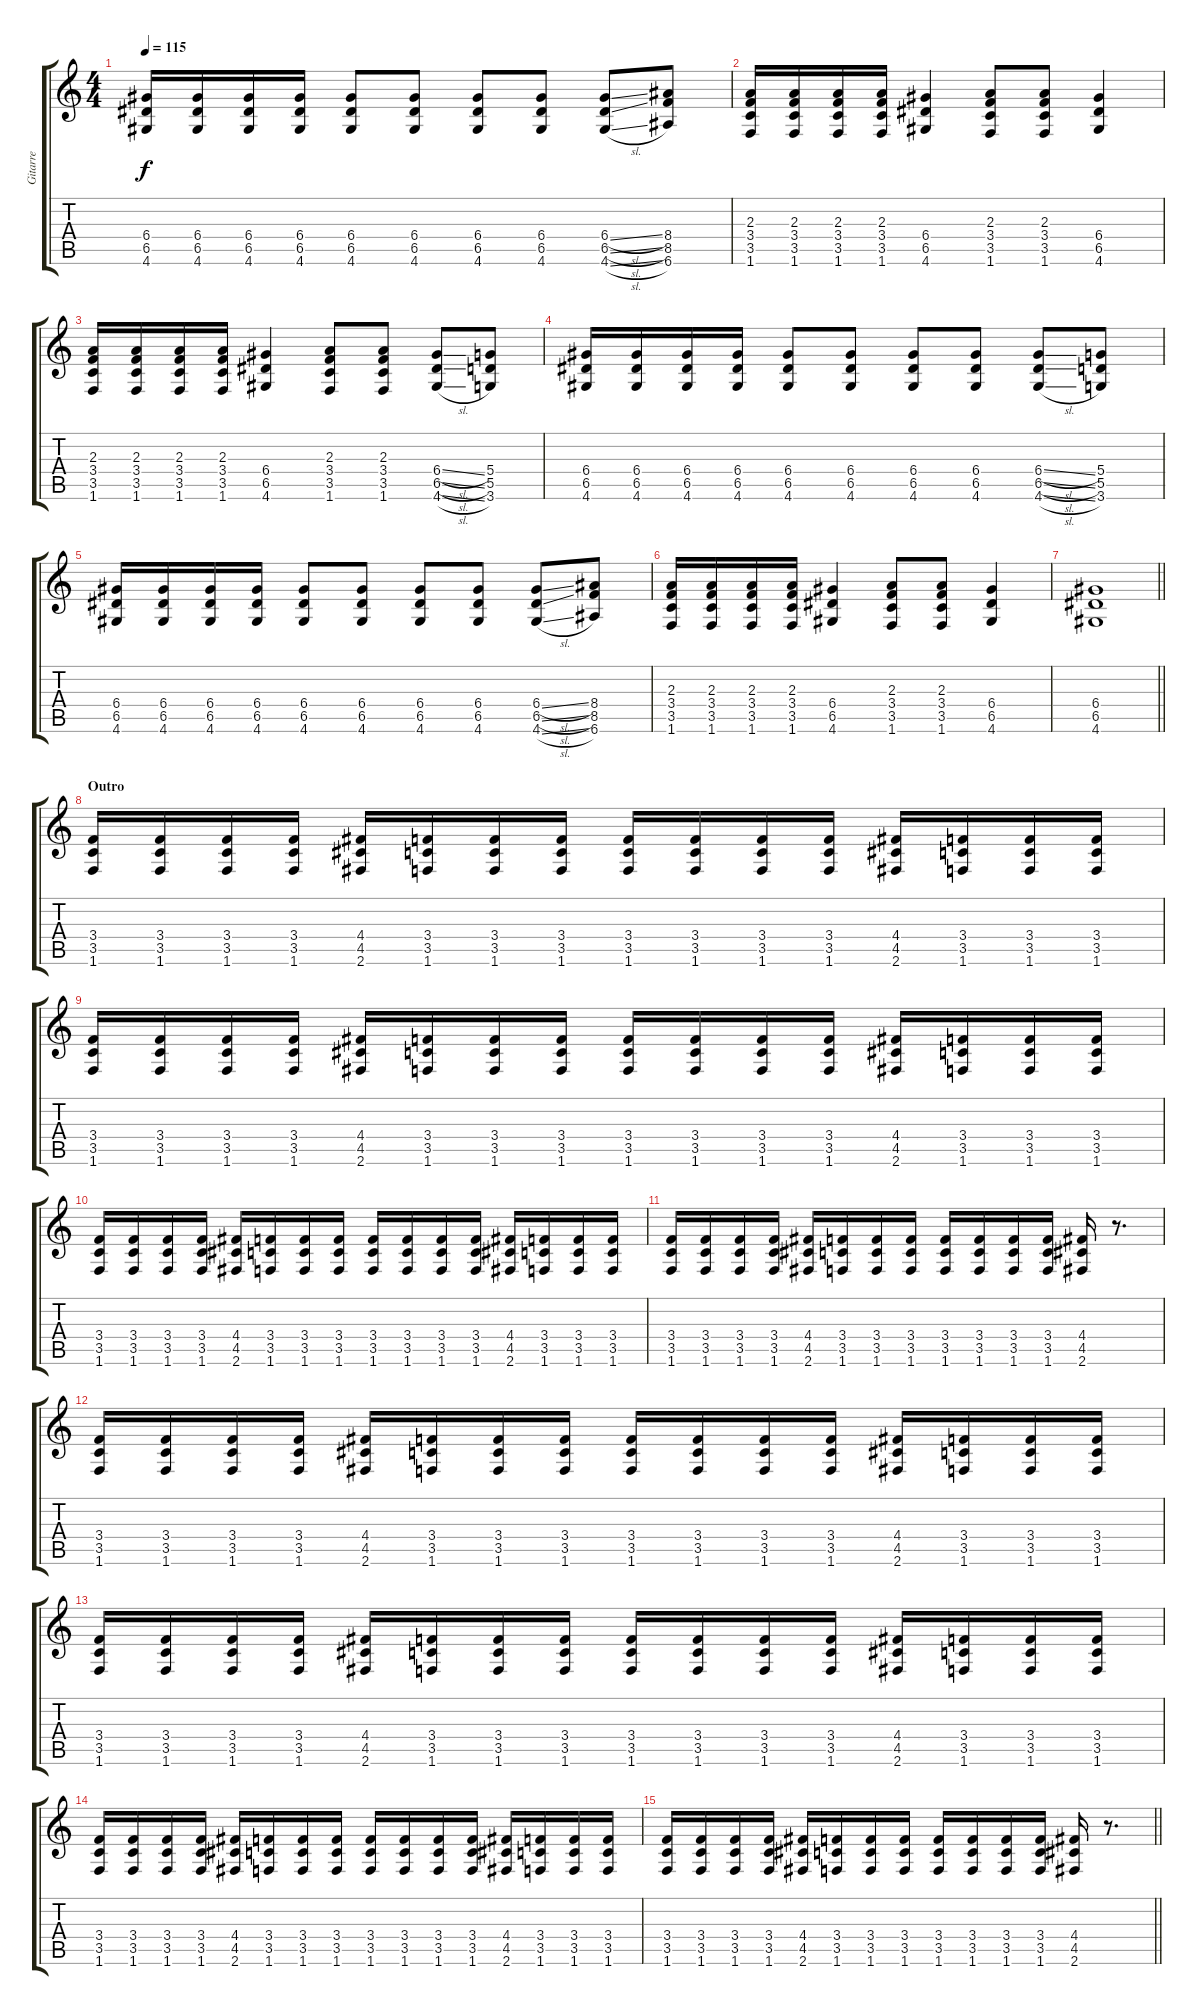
\track ("Gitarre" "Gitarre") {instrument distortionguitar}
\staff {score tabs}
\tuning (E4 B3 G3 D3 A2 E2) {hide}
\ts (4 4)
\tempo 115
\clef g2
\ks c
(6.4 6.5 4.6).16{dy f} (6.4 6.5 4.6).16 (6.4 6.5 4.6).16 (6.4 6.5 4.6).16 (6.4 6.5 4.6).8 (6.4 6.5 4.6).8 (6.4 6.5 4.6).8 (6.4 6.5 4.6).8 (6.4{sl} 6.5{sl} 4.6{sl}).8 (8.4 8.5 6.6).8 |
(2.3 3.4 3.5 1.6).16 (2.3 3.4 3.5 1.6).16 (2.3 3.4 3.5 1.6).16 (2.3 3.4 3.5 1.6).16 (6.4 6.5 4.6).4 (2.3 3.4 3.5 1.6).8 (2.3 3.4 3.5 1.6).8 (6.4 6.5 4.6).4 |
(2.3 3.4 3.5 1.6).16 (2.3 3.4 3.5 1.6).16 (2.3 3.4 3.5 1.6).16 (2.3 3.4 3.5 1.6).16 (6.4 6.5 4.6).4 (2.3 3.4 3.5 1.6).8 (2.3 3.4 3.5 1.6).8 (6.4{sl} 6.5{sl} 4.6{sl}).8 (5.4 5.5 3.6).8 |
(6.4 6.5 4.6).16 (6.4 6.5 4.6).16 (6.4 6.5 4.6).16 (6.4 6.5 4.6).16 (6.4 6.5 4.6).8 (6.4 6.5 4.6).8 (6.4 6.5 4.6).8 (6.4 6.5 4.6).8 (6.4{sl} 6.5{sl} 4.6{sl}).8 (5.4 5.5 3.6).8 |
(6.4 6.5 4.6).16 (6.4 6.5 4.6).16 (6.4 6.5 4.6).16 (6.4 6.5 4.6).16 (6.4 6.5 4.6).8 (6.4 6.5 4.6).8 (6.4 6.5 4.6).8 (6.4 6.5 4.6).8 (6.4{sl} 6.5{sl} 4.6{sl}).8 (8.4 8.5 6.6).8 |
(2.3 3.4 3.5 1.6).16 (2.3 3.4 3.5 1.6).16 (2.3 3.4 3.5 1.6).16 (2.3 3.4 3.5 1.6).16 (6.4 6.5 4.6).4 (2.3 3.4 3.5 1.6).8 (2.3 3.4 3.5 1.6).8 (6.4 6.5 4.6).4 |
\barLineRight lightlight
(6.4 6.5 4.6).1 |
\section ("" "Outro")
(3.4 3.5 1.6).16 (3.4 3.5 1.6).16 (3.4 3.5 1.6).16 (3.4 3.5 1.6).16 (4.4 4.5 2.6).16 (3.4 3.5 1.6).16 (3.4 3.5 1.6).16 (3.4 3.5 1.6).16 (3.4 3.5 1.6).16 (3.4 3.5 1.6).16 (3.4 3.5 1.6).16 (3.4 3.5 1.6).16 (4.4 4.5 2.6).16 (3.4 3.5 1.6).16 (3.4 3.5 1.6).16 (3.4 3.5 1.6).16 |
(3.4 3.5 1.6).16 (3.4 3.5 1.6).16 (3.4 3.5 1.6).16 (3.4 3.5 1.6).16 (4.4 4.5 2.6).16 (3.4 3.5 1.6).16 (3.4 3.5 1.6).16 (3.4 3.5 1.6).16 (3.4 3.5 1.6).16 (3.4 3.5 1.6).16 (3.4 3.5 1.6).16 (3.4 3.5 1.6).16 (4.4 4.5 2.6).16 (3.4 3.5 1.6).16 (3.4 3.5 1.6).16 (3.4 3.5 1.6).16 |
(3.4 3.5 1.6).16 (3.4 3.5 1.6).16 (3.4 3.5 1.6).16 (3.4 3.5 1.6).16 (4.4 4.5 2.6).16 (3.4 3.5 1.6).16 (3.4 3.5 1.6).16 (3.4 3.5 1.6).16 (3.4 3.5 1.6).16 (3.4 3.5 1.6).16 (3.4 3.5 1.6).16 (3.4 3.5 1.6).16 (4.4 4.5 2.6).16 (3.4 3.5 1.6).16 (3.4 3.5 1.6).16 (3.4 3.5 1.6).16 |
(3.4 3.5 1.6).16 (3.4 3.5 1.6).16 (3.4 3.5 1.6).16 (3.4 3.5 1.6).16 (4.4 4.5 2.6).16 (3.4 3.5 1.6).16 (3.4 3.5 1.6).16 (3.4 3.5 1.6).16 (3.4 3.5 1.6).16 (3.4 3.5 1.6).16 (3.4 3.5 1.6).16 (3.4 3.5 1.6).16 (4.4 4.5 2.6).16 r.8{d} |
(3.4 3.5 1.6).16 (3.4 3.5 1.6).16 (3.4 3.5 1.6).16 (3.4 3.5 1.6).16 (4.4 4.5 2.6).16 (3.4 3.5 1.6).16 (3.4 3.5 1.6).16 (3.4 3.5 1.6).16 (3.4 3.5 1.6).16 (3.4 3.5 1.6).16 (3.4 3.5 1.6).16 (3.4 3.5 1.6).16 (4.4 4.5 2.6).16 (3.4 3.5 1.6).16 (3.4 3.5 1.6).16 (3.4 3.5 1.6).16 |
(3.4 3.5 1.6).16 (3.4 3.5 1.6).16 (3.4 3.5 1.6).16 (3.4 3.5 1.6).16 (4.4 4.5 2.6).16 (3.4 3.5 1.6).16 (3.4 3.5 1.6).16 (3.4 3.5 1.6).16 (3.4 3.5 1.6).16 (3.4 3.5 1.6).16 (3.4 3.5 1.6).16 (3.4 3.5 1.6).16 (4.4 4.5 2.6).16 (3.4 3.5 1.6).16 (3.4 3.5 1.6).16 (3.4 3.5 1.6).16 |
(3.4 3.5 1.6).16 (3.4 3.5 1.6).16 (3.4 3.5 1.6).16 (3.4 3.5 1.6).16 (4.4 4.5 2.6).16 (3.4 3.5 1.6).16 (3.4 3.5 1.6).16 (3.4 3.5 1.6).16 (3.4 3.5 1.6).16 (3.4 3.5 1.6).16 (3.4 3.5 1.6).16 (3.4 3.5 1.6).16 (4.4 4.5 2.6).16 (3.4 3.5 1.6).16 (3.4 3.5 1.6).16 (3.4 3.5 1.6).16 |
\barLineRight lightlight
(3.4 3.5 1.6).16 (3.4 3.5 1.6).16 (3.4 3.5 1.6).16 (3.4 3.5 1.6).16 (4.4 4.5 2.6).16 (3.4 3.5 1.6).16 (3.4 3.5 1.6).16 (3.4 3.5 1.6).16 (3.4 3.5 1.6).16 (3.4 3.5 1.6).16 (3.4 3.5 1.6).16 (3.4 3.5 1.6).16 (4.4 4.5 2.6).16 r.8{d}
